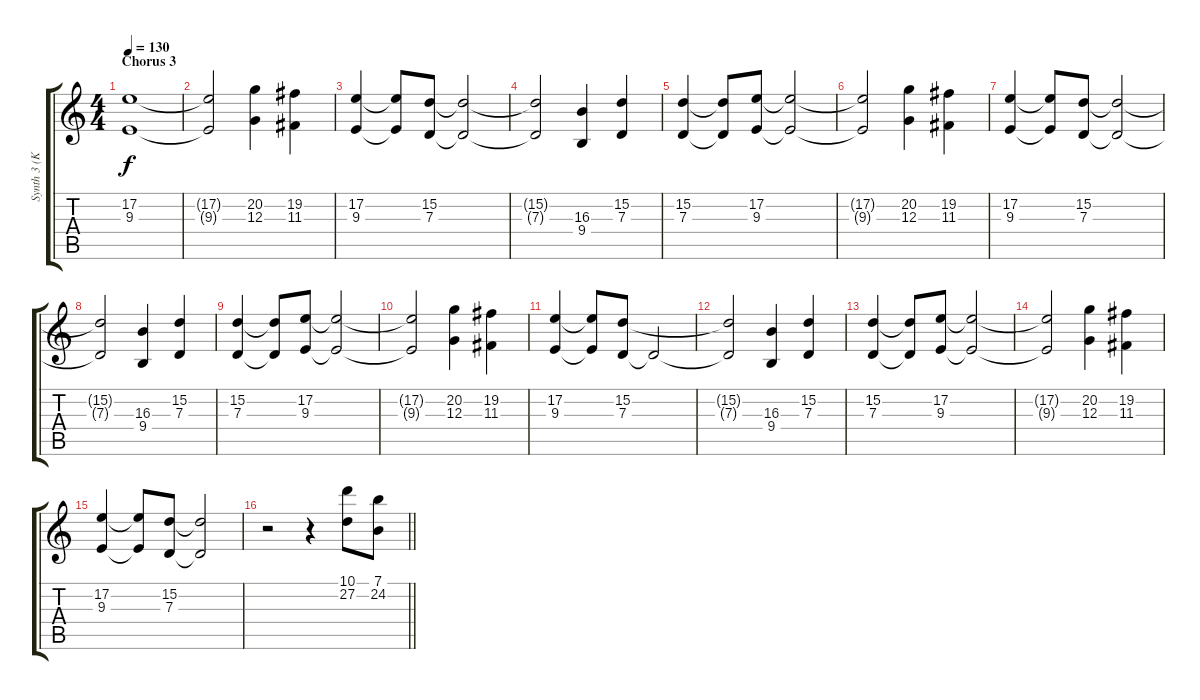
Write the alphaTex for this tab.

\track ("Synth 3 (Keys)" "Synth 3 (K") {instrument lead2sawtooth}
\staff {score tabs}
\tuning (E4 B3 G3 D3 A2 E2) {hide}
\ts (4 4)
\section ("" "Chorus 3")
\tempo 130
\clef g2
\ks c
(17.2 9.3).1{dy f} |
(17.2{t} 9.3{t}).2 (20.2 12.3).4 (19.2 11.3).4 |
(17.2 9.3).4 (17.2{t} 9.3{t}).8 (15.2 7.3).8 (15.2{t} 7.3{t}).2 |
(15.2{t} 7.3{t}).2 (16.3 9.4).4 (15.2 7.3).4 |
(15.2 7.3).4 (15.2{t} 7.3{t}).8 (17.2 9.3).8 (17.2{t} 9.3{t}).2 |
(17.2{t} 9.3{t}).2 (20.2 12.3).4 (19.2 11.3).4 |
(17.2 9.3).4 (17.2{t} 9.3{t}).8 (15.2 7.3).8 (15.2{t} 7.3{t}).2 |
(15.2{t} 7.3{t}).2 (16.3 9.4).4 (15.2 7.3).4 |
(15.2 7.3).4 (15.2{t} 7.3{t}).8 (17.2 9.3).8 (17.2{t} 9.3{t}).2 |
(17.2{t} 9.3{t}).2 (20.2 12.3).4 (19.2 11.3).4 |
(17.2 9.3).4 (17.2{t} 9.3{t}).8 (15.2 7.3).8 7.3{t}.2 |
(15.2{t} 7.3{t}).2 (16.3 9.4).4 (15.2 7.3).4 |
(15.2 7.3).4 (15.2{t} 7.3{t}).8 (17.2 9.3).8 (17.2{t} 9.3{t}).2 |
(17.2{t} 9.3{t}).2 (20.2 12.3).4 (19.2 11.3).4 |
(17.2 9.3).4 (17.2{t} 9.3{t}).8 (15.2 7.3).8 (15.2{t} 7.3{t}).2 |
\barLineRight lightlight
r.2 r.4 (10.1 27.2).8 (7.1 24.2).8
